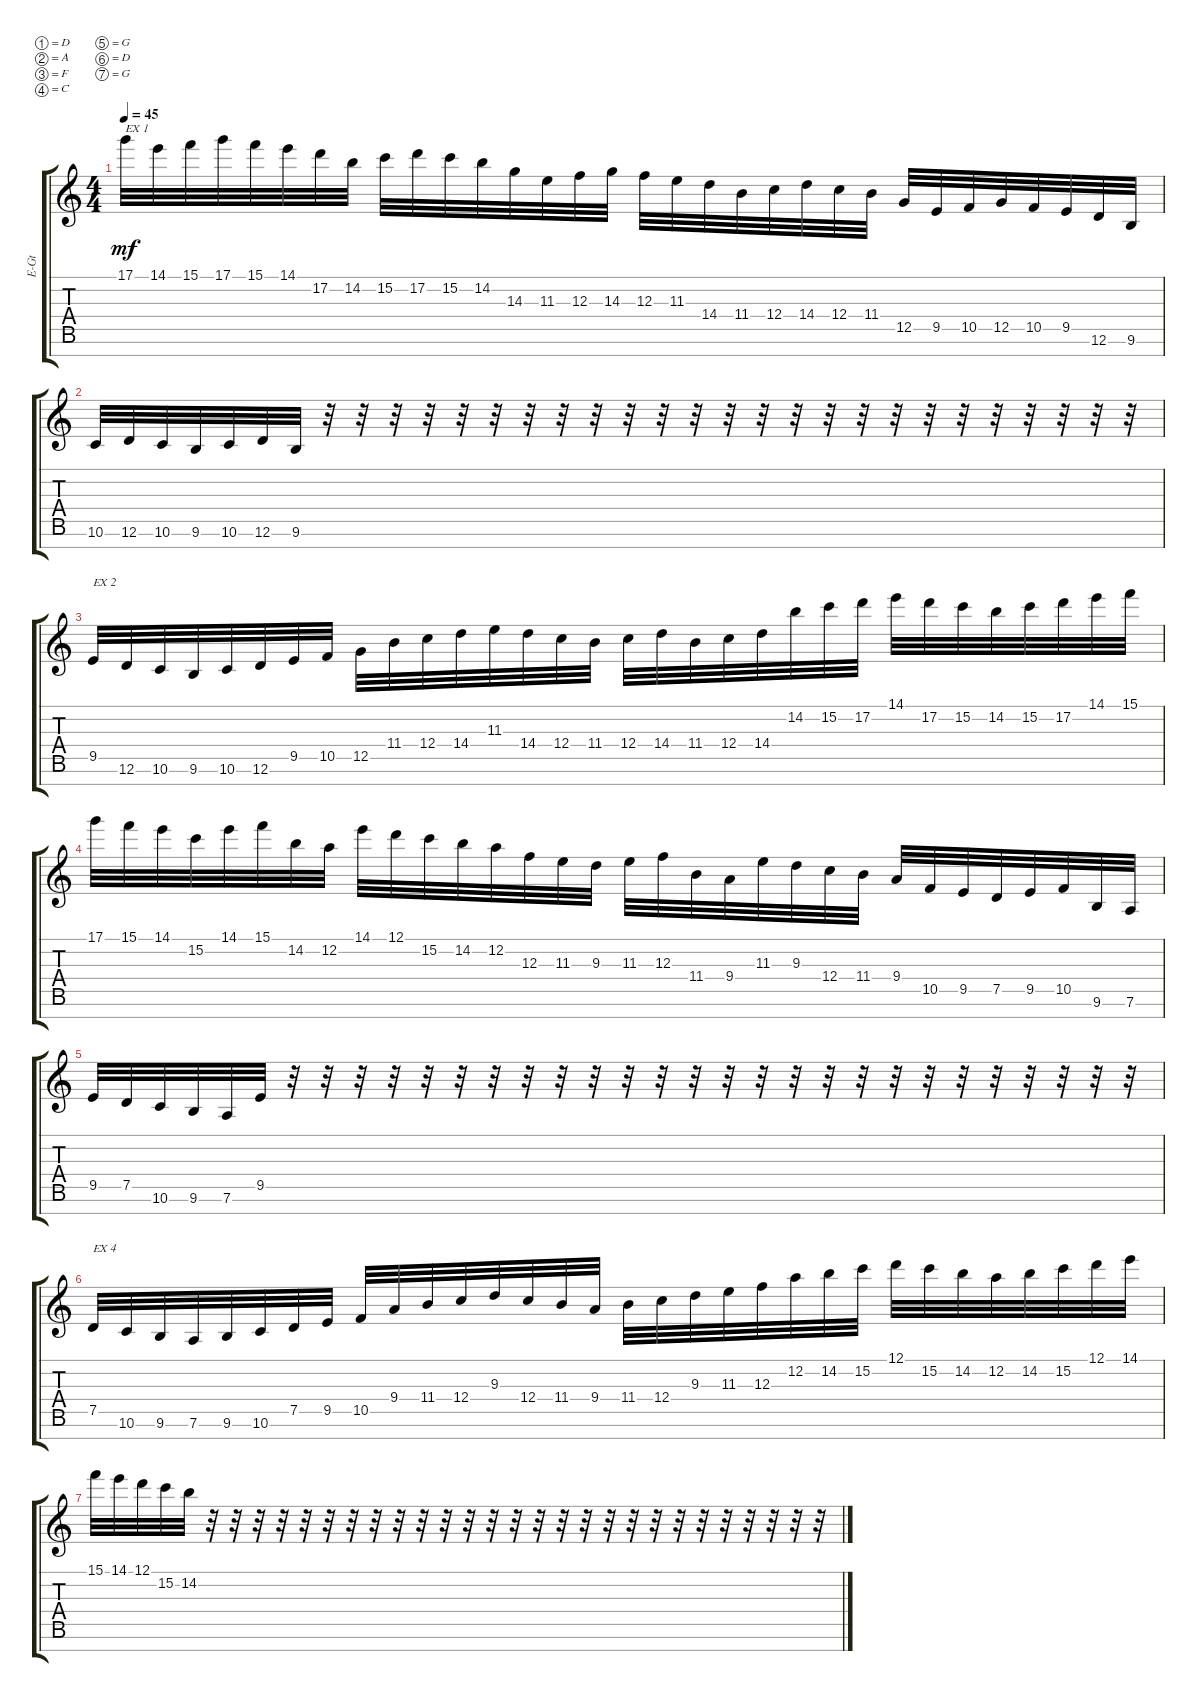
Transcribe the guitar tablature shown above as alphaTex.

\defaultSystemsLayout 4
\bracketExtendMode groupsimilarinstruments
\otherSystemsTrackNameOrientation horizontal
\track ("Electric Guitar" "E-Gt") {instrument overdrivenguitar}
\staff {score tabs}
\tuning (D4 A3 F3 C3 G2 D2 G1)
\ts (4 4)
\tempo 45
\clef g2
\ks c
17.1.32{txt "EX 1" dy mf instrument overdrivenguitar beam Down} 14.1.32{beam Down} 15.1.32{beam Down} 17.1.32{beam Down} 15.1.32{beam Down} 14.1.32{beam Down} 17.2.32{beam Down} 14.2.32{beam Down} 15.2.32{beam Down} 17.2.32{beam Down} 15.2.32{beam Down} 14.2.32{beam Down} 14.3.32{beam Down} 11.3.32{beam Down} 12.3.32{beam Down} 14.3.32{beam Down} 12.3.32{beam Down} 11.3.32{beam Down} 14.4.32{beam Down} 11.4.32{beam Down} 12.4.32{beam Down} 14.4.32{beam Down} 12.4.32{beam Down} 11.4.32{beam Down} 12.5.32{beam Up} 9.5.32{beam Up} 10.5.32{beam Up} 12.5.32{beam Up} 10.5.32{beam Up} 9.5.32{beam Up} 12.6.32{beam Up} 9.6.32{beam Up} |
10.6.32{beam Up} 12.6.32{beam Up} 10.6.32{beam Up} 9.6.32{beam Up} 10.6.32{beam Up} 12.6.32{beam Up} 9.6.32{beam Up} r.32{beam Down} r.32{beam Down} r.32{beam Down} r.32{beam Down} r.32{beam Down} r.32{beam Down} r.32{beam Down} r.32{beam Down} r.32{beam Down} r.32{beam Down} r.32{beam Down} r.32{beam Down} r.32{beam Down} r.32{beam Down} r.32{beam Down} r.32{beam Down} r.32{beam Down} r.32{beam Down} r.32{beam Down} r.32{beam Down} r.32{beam Down} r.32{beam Down} r.32{beam Down} r.32{beam Down} r.32{beam Down} |
9.5.32{txt "EX 2" beam Up} 12.6.32{beam Up} 10.6.32{beam Up} 9.6.32{beam Up} 10.6.32{beam Up} 12.6.32{beam Up} 9.5.32{beam Up} 10.5.32{beam Up} 12.5.32{beam Down} 11.4.32{beam Down} 12.4.32{beam Down} 14.4.32{beam Down} 11.3.32{beam Down} 14.4.32{beam Down} 12.4.32{beam Down} 11.4.32{beam Down} 12.4.32{beam Down} 14.4.32{beam Down} 11.4.32{beam Down} 12.4.32{beam Down} 14.4.32{beam Down} 14.2.32{beam Down} 15.2.32{beam Down} 17.2.32{beam Down} 14.1.32{beam Down} 17.2.32{beam Down} 15.2.32{beam Down} 14.2.32{beam Down} 15.2.32{beam Down} 17.2.32{beam Down} 14.1.32{beam Down} 15.1.32{beam Down} |
17.1.32{beam Down} 15.1.32{beam Down} 14.1.32{beam Down} 15.2.32{beam Down} 14.1.32{beam Down} 15.1.32{beam Down} 14.2.32{beam Down} 12.2.32{beam Down} 14.1.32{beam Down} 12.1.32{beam Down} 15.2.32{beam Down} 14.2.32{beam Down} 12.2.32{beam Down} 12.3.32{beam Down} 11.3.32{beam Down} 9.3.32{beam Down} 11.3.32{beam Down} 12.3.32{beam Down} 11.4.32{beam Down} 9.4.32{beam Down} 11.3.32{beam Down} 9.3.32{beam Down} 12.4.32{beam Down} 11.4.32{beam Down} 9.4.32{beam Up} 10.5.32{beam Up} 9.5.32{beam Up} 7.5.32{beam Up} 9.5.32{beam Up} 10.5.32{beam Up} 9.6.32{beam Up} 7.6.32{beam Up} |
9.5.32{beam Up} 7.5.32{beam Up} 10.6.32{beam Up} 9.6.32{beam Up} 7.6.32{beam Up} 9.5.32{beam Up} r.32{beam Down} r.32{beam Down} r.32{beam Down} r.32{beam Down} r.32{beam Down} r.32{beam Down} r.32{beam Down} r.32{beam Down} r.32{beam Down} r.32{beam Down} r.32{beam Down} r.32{beam Down} r.32{beam Down} r.32{beam Down} r.32{beam Down} r.32{beam Down} r.32{beam Down} r.32{beam Down} r.32{beam Down} r.32{beam Down} r.32{beam Down} r.32{beam Down} r.32{beam Down} r.32{beam Down} r.32{beam Down} r.32{beam Down} |
7.5.32{txt "EX 4" beam Up} 10.6.32{beam Up} 9.6.32{beam Up} 7.6.32{beam Up} 9.6.32{beam Up} 10.6.32{beam Up} 7.5.32{beam Up} 9.5.32{beam Up} 10.5.32{beam Up} 9.4.32{beam Up} 11.4.32{beam Up} 12.4.32{beam Up} 9.3.32{beam Up} 12.4.32{beam Up} 11.4.32{beam Up} 9.4.32{beam Up} 11.4.32{beam Down} 12.4.32{beam Down} 9.3.32{beam Down} 11.3.32{beam Down} 12.3.32{beam Down} 12.2.32{beam Down} 14.2.32{beam Down} 15.2.32{beam Down} 12.1.32{beam Down} 15.2.32{beam Down} 14.2.32{beam Down} 12.2.32{beam Down} 14.2.32{beam Down} 15.2.32{beam Down} 12.1.32{beam Down} 14.1.32{beam Down} |
15.1.32{beam Down} 14.1.32{beam Down} 12.1.32{beam Down} 15.2.32{beam Down} 14.2.32{beam Down} r.32{beam Up} r.32{beam Up} r.32{beam Up} r.32{beam Up} r.32{beam Up} r.32{beam Up} r.32{beam Up} r.32{beam Up} r.32{beam Up} r.32{beam Up} r.32{beam Up} r.32{beam Up} r.32{beam Up} r.32{beam Up} r.32{beam Up} r.32{beam Up} r.32{beam Up} r.32{beam Up} r.32{beam Up} r.32{beam Up} r.32{beam Up} r.32{beam Up} r.32{beam Up} r.32{beam Up} r.32{beam Up} r.32{beam Up} r.32{beam Up}
